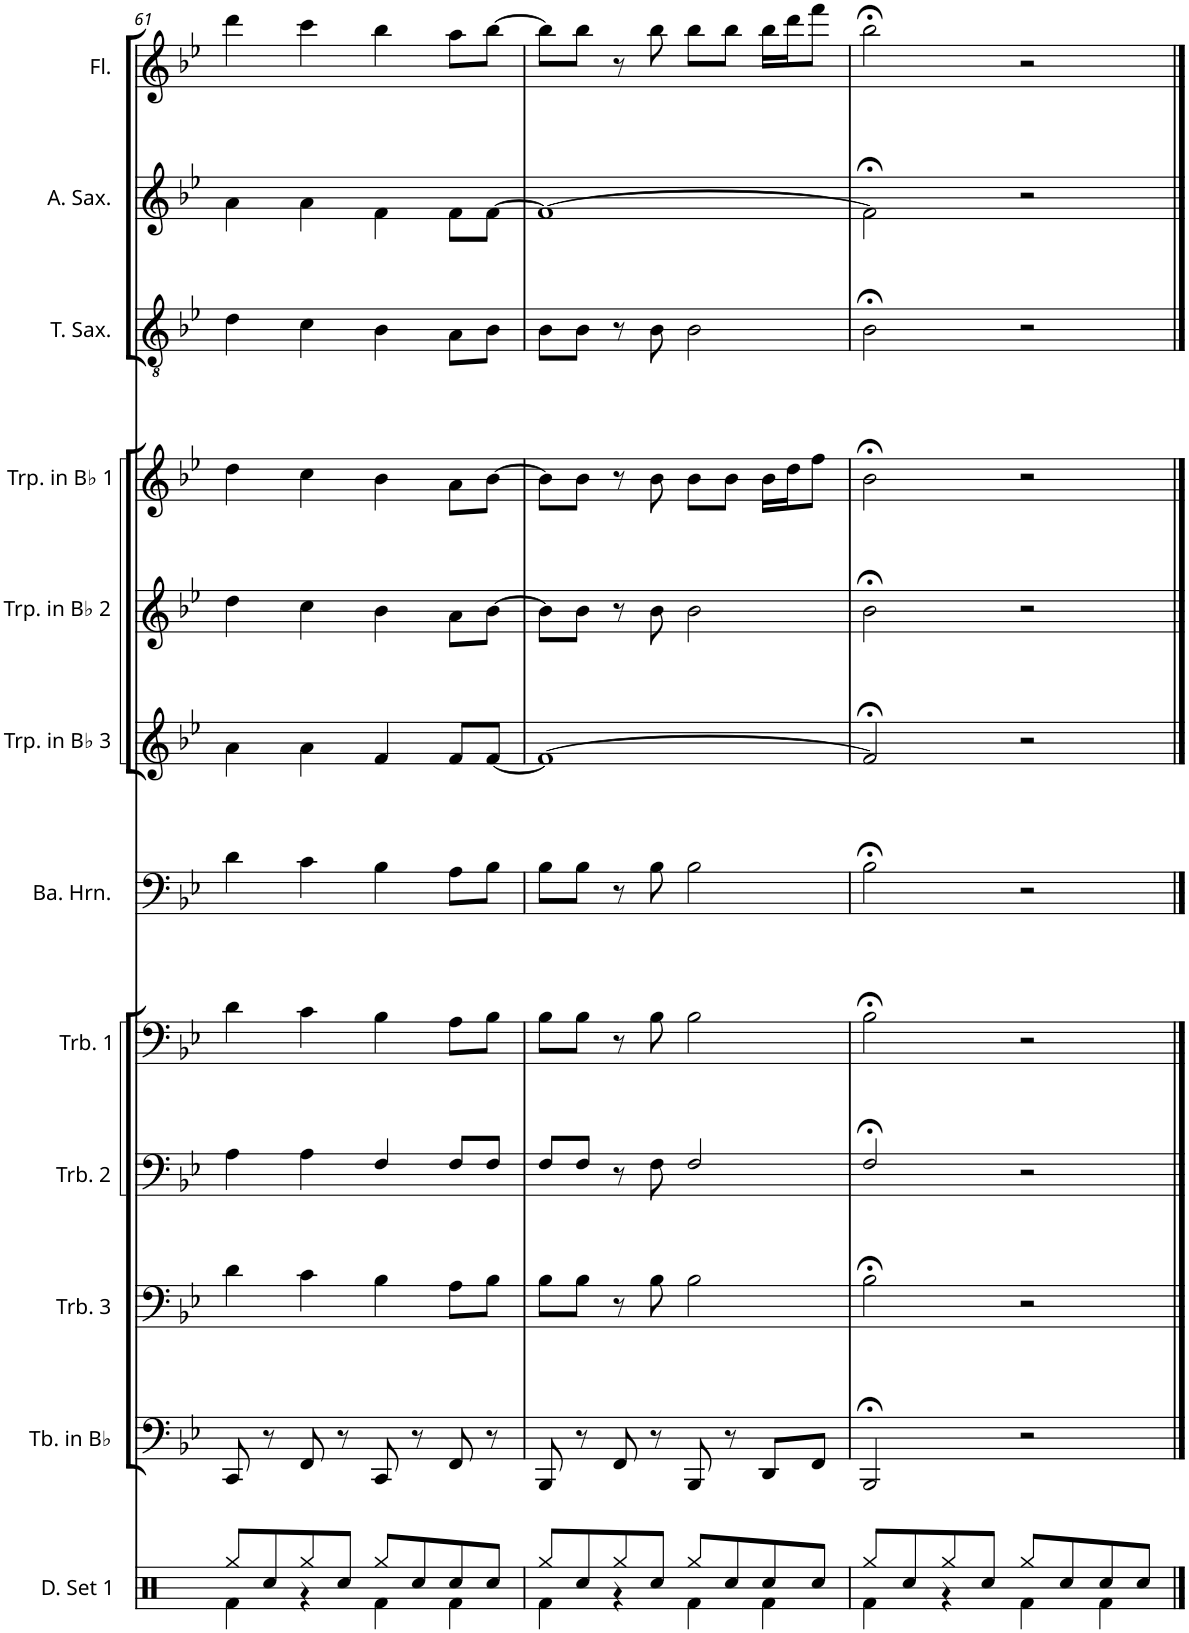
**kern	**kern	**kern	**kern	**kern	**kern	**kern	**kern	**kern	**kern	**kern	**kern
*part12	*part11	*part10	*part9	*part8	*part7	*part6	*part5	*part4	*part3	*part2	*part1
*staff12	*staff11	*staff10	*staff9	*staff8	*staff7	*staff6	*staff5	*staff4	*staff3	*staff2	*staff1
*I"Drumset 1	*I"Tuba in Bb	*I"Trombone 3	*I"Trombone 2	*I"Trombone 1	*I"Bariton-hoorn	*I"Trompet in Bb 3	*I"Trompet in Bb 2	*I"Trompet in Bb 1	*I"Tenor-saxofoon	*I"Alt-saxofoon	*I"Dwarsfluit
*I'D. Set 1	*I'Tb. in Bb	*I'Trb. 3	*I'Trb. 2	*I'Trb. 1	*I'Ba. Hrn.	*I'Trp. in Bb 3	*I'Trp. in Bb 2	*I'Trp. in Bb 1	*I'T. Sax.	*I'A. Sax.	*
!!LO:PB:g=z
*clefX	*clefF4	*clefF4	*clefF4	*clefF4	*clefF4	*clefG2	*clefG2	*clefG2	*clefGv2	*clefG2	*clefG2
*	*	*	*	*	*Trd4c7	*Trd1c2	*Trd1c2	*Trd1c2	*Trd8c14	*Trd5c9	*
*k[]	*k[b-e-]	*k[b-e-]	*k[b-e-]	*k[b-e-]	*k[b-e-]	*k[b-e-]	*k[b-e-]	*k[b-e-]	*k[b-e-]	*k[b-e-]	*k[b-e-]
*M4/4	*M4/4	*M4/4	*M4/4	*M4/4	*M4/4	*M4/4	*M4/4	*M4/4	*M4/4	*M4/4	*M4/4
=61	=61	=61	=61	=61	=61	=61	=61	=61	=61	=61	=61
*^	*	*	*	*	*	*	*	*	*	*	*
8Rgg/L	4Rf\	8CC/	4d\	4A\	4d\	4d\	4a\	4dd\	4dd\	4d\	4a\	4ddd\
8Rcc/	.	8r	.	.	.	.	.	.	.	.	.	.
8Rgg/	4r	8FF/	4c\	4A\	4c\	4c\	4a\	4cc\	4cc\	4c\	4a\	4ccc\
8Rcc/J	.	8r	.	.	.	.	.	.	.	.	.	.
8Rgg/L	4Rf\	8CC/	4B-\	4F/	4B-\	4B-\	4f/	4b-\	4b-\	4B-\	4f\	4bb-\
8Rcc/	.	8r	.	.	.	.	.	.	.	.	.	.
8Rcc/	4Rf\	8FF/	8A\L	8F/L	8A\L	8A\L	8f/L	8a\L	8a\L	8A\L	8f\L	8aa\L
8Rcc/J	.	8r	8B-\J	8F/J	8B-\J	8B-\J	[8f/J	[8b-\J	[8b-\J	8B-\J	[8f\J	[8bb-\J
=62	=62	=62	=62	=62	=62	=62	=62	=62	=62	=62	=62	=62
8Rgg/L	4Rf\	8BBB-/	8B-\L	8F/L	8B-\L	8B-\L	1f_	8b-\L]	8b-\L]	8B-\L	1f_	8bb-\L]
8Rcc/	.	8r	8B-\J	8F/J	8B-\J	8B-\J	.	8b-\J	8b-\J	8B-\J	.	8bb-\J
8Rgg/	4r	8FF/	8r	8r	8r	8r	.	8r	8r	8r	.	8r
8Rcc/J	.	8r	8B-\	8F\	8B-\	8B-\	.	8b-\	8b-\	8B-\	.	8bb-\
8Rgg/L	4Rf\	8BBB-/	2B-\	2F/	2B-\	2B-\	.	2b-\	8b-\L	2B-\	.	8bb-\L
8Rcc/	.	8r	.	.	.	.	.	.	8b-\J	.	.	8bb-\J
8Rcc/	4Rf\	8DD/L	.	.	.	.	.	.	16b-\LL	.	.	16bb-\LL
.	.	.	.	.	.	.	.	.	16dd\J	.	.	16ddd\J
8Rcc/J	.	8FF/J	.	.	.	.	.	.	8ff\J	.	.	8fff\J
=63	=63	=63	=63	=63	=63	=63	=63	=63	=63	=63	=63	=63
8Rgg/L	4Rf\	2BBB-;</	2B-;<\	2F;</	2B-;<\	2B-;<\	2f;</]	2b-;<\	2b-;<\	2B-;<\	2f;<\]	2bb-;<\
8Rcc/	.	.	.	.	.	.	.	.	.	.	.	.
8Rgg/	4r	.	.	.	.	.	.	.	.	.	.	.
8Rcc/J	.	.	.	.	.	.	.	.	.	.	.	.
8Rgg/L	4Rf\	2r	2r	2r	2r	2r	2r	2r	2r	2r	2r	2r
8Rcc/	.	.	.	.	.	.	.	.	.	.	.	.
8Rcc/	4Rf\	.	.	.	.	.	.	.	.	.	.	.
8Rcc/J	.	.	.	.	.	.	.	.	.	.	.	.
*v	*v	*	*	*	*	*	*	*	*	*	*	*
==	==	==	==	==	==	==	==	==	==	==	==
*-	*-	*-	*-	*-	*-	*-	*-	*-	*-	*-	*-
